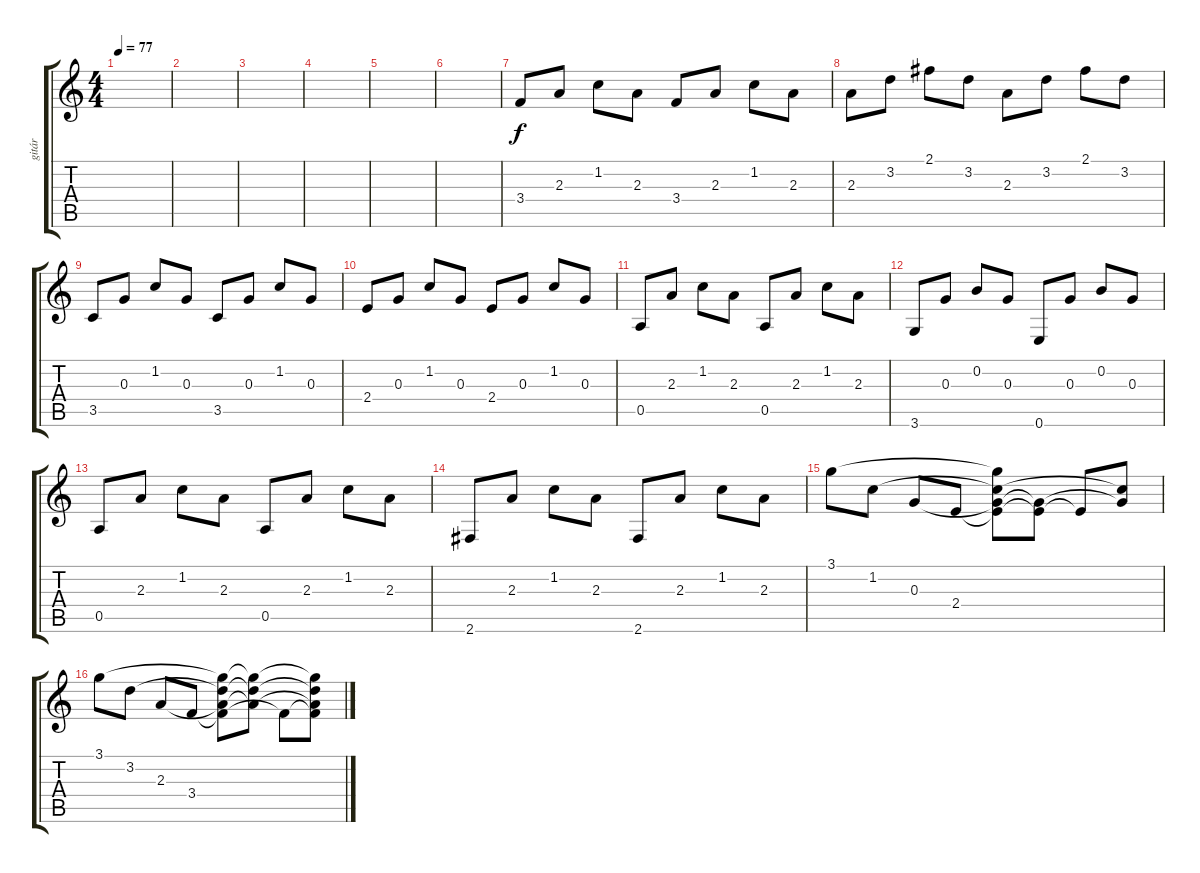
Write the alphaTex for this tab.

\track ("gitár" "gitár") {instrument electricguitarclean}
\staff {score tabs}
\tuning (E4 B3 G3 D3 A2 E2) {hide}
\ts (4 4)
\tempo 77
\clef g2
\ks c
|
|
|
|
|
|
3.4.8{volume 8} 2.3.8 1.2.8 2.3.8 3.4.8 2.3.8 1.2.8 2.3.8 |
2.3.8 3.2.8 2.1.8 3.2.8 2.3.8 3.2.8 2.1.8 3.2.8 |
3.5.8 0.3.8 1.2.8 0.3.8 3.5.8 0.3.8 1.2.8 0.3.8 |
2.4.8 0.3.8 1.2.8 0.3.8 2.4.8 0.3.8 1.2.8 0.3.8 |
0.5.8 2.3.8 1.2.8 2.3.8 0.5.8 2.3.8 1.2.8 2.3.8 |
3.6.8 0.3.8 0.2.8 0.3.8 0.6.8 0.3.8 0.2.8 0.3.8 |
0.5.8 2.3.8 1.2.8 2.3.8 0.5.8 2.3.8 1.2.8 2.3.8 |
2.6.8 2.3.8 1.2.8 2.3.8 2.6.8 2.3.8 1.2.8 2.3.8 |
3.1.8{volume 11} 1.2.8 0.3.8 2.4.8 (3.1{t} 1.2{t} 0.3{t} 2.4{t}).8 (0.3{t} 2.4{t}).8 2.4{t}.8 (1.2{t} 0.3{t}).8 |
3.1.8 3.2.8 2.3.8 3.4.8 (3.1{t} 3.2{t} 2.3{t} 3.4{t}).8 (3.1{t} 3.2{t} 2.3{t}).8 3.4{t}.8 (3.1{t} 3.2{t} 2.3{t} 3.4{t}).8
